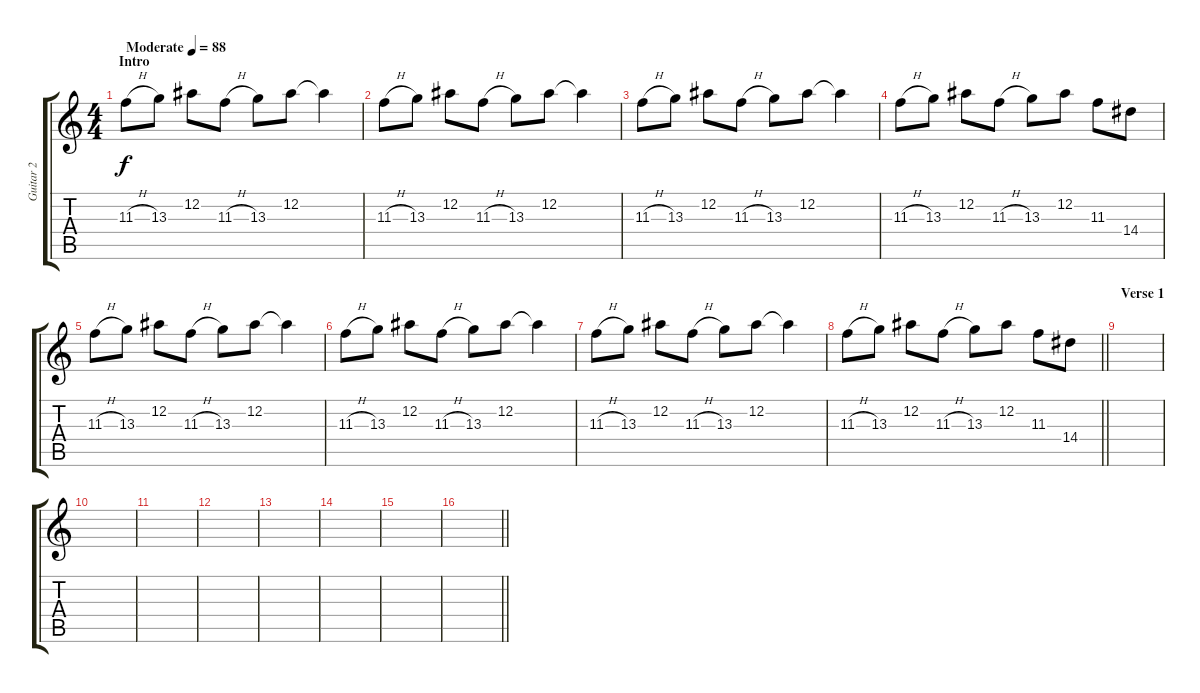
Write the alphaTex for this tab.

\track ("Guitar 2" "Guitar 2") {instrument electricguitarjazz}
\staff {score tabs}
\tuning (Eb4 Bb3 Gb3 Db3 Ab2 Eb2) {hide}
\ts (4 4)
\section ("" "Intro")
\tempo (88 "Moderate")
\clef g2
\ks c
11.3{h}.8{dy f instrument electricguitarjazz} 13.3.8 12.2.8 11.3{h}.8 13.3.8 12.2.8 12.2{t}.4 |
11.3{h}.8 13.3.8 12.2.8 11.3{h}.8 13.3.8 12.2.8 12.2{t}.4 |
11.3{h}.8 13.3.8 12.2.8 11.3{h}.8 13.3.8 12.2.8 12.2{t}.4 |
11.3{h}.8 13.3.8 12.2.8 11.3{h}.8 13.3.8 12.2.8 11.3.8 14.4.8 |
11.3{h}.8 13.3.8 12.2.8 11.3{h}.8 13.3.8 12.2.8 12.2{t}.4 |
11.3{h}.8 13.3.8 12.2.8 11.3{h}.8 13.3.8 12.2.8 12.2{t}.4 |
11.3{h}.8 13.3.8 12.2.8 11.3{h}.8 13.3.8 12.2.8 12.2{t}.4 |
\barLineRight lightlight
11.3{h}.8 13.3.8 12.2.8 11.3{h}.8 13.3.8 12.2.8 11.3.8 14.4.8 |
\section ("" "Verse 1")
|
|
|
|
|
|
|
\barLineRight lightlight
